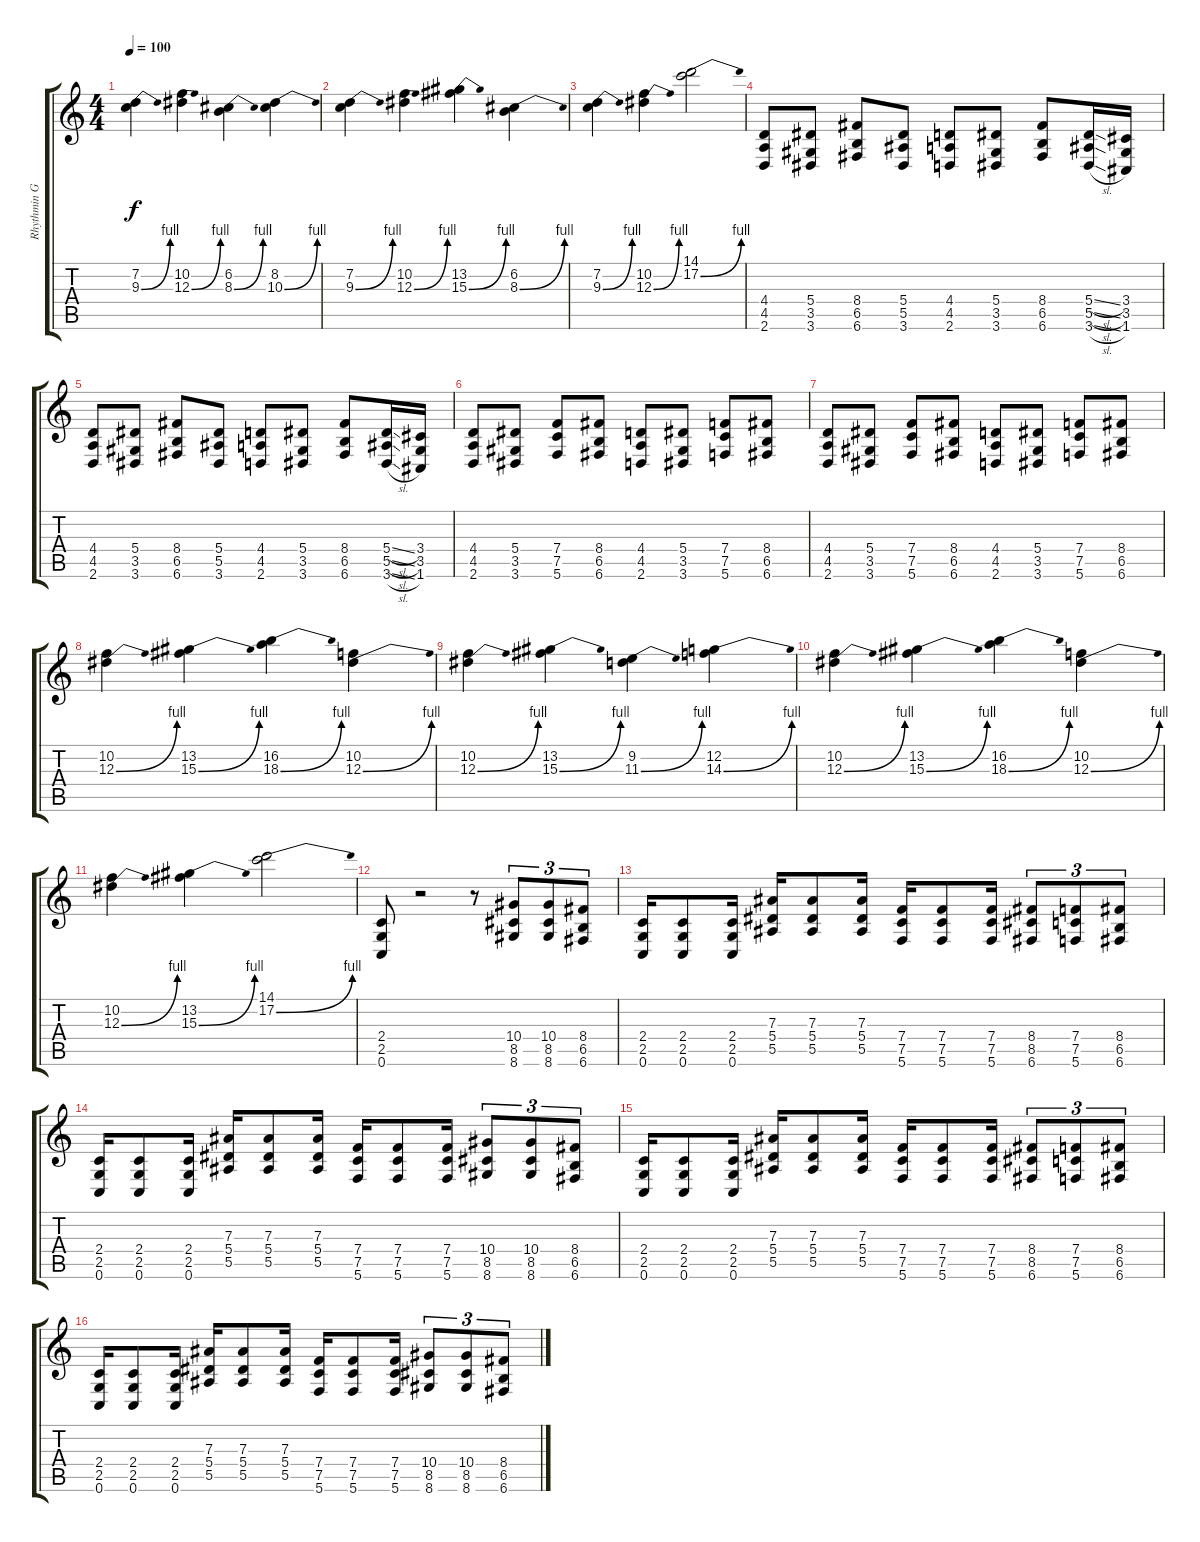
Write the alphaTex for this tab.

\track ("Rhythmin Guitar #1" "Rhythmin G") {instrument overdrivenguitar}
\staff {score tabs}
\tuning (C4 G3 Eb3 Bb2 F2 C2) {hide}
\ts (4 4)
\tempo 100
\clef g2
\ks c
(7.2 9.3{be (bend 0 0 60 4)}).4{dy f} (10.2 12.3{be (bend 0 0 60 4)}).4 (6.2 8.3{be (bend 0 0 60 4)}).4 (8.2 10.3{be (bend 0 0 60 4)}).4 |
(7.2 9.3{be (bend 0 0 60 4)}).4 (10.2 12.3{be (bend 0 0 60 4)}).4 (13.2 15.3{be (bend 0 0 60 4)}).4 (6.2 8.3{be (bend 0 0 60 4)}).4 |
(7.2 9.3{be (bend 0 0 60 4)}).4 (10.2 12.3{be (bend 0 0 60 4)}).4 (14.1 17.2{be (bend 0 0 60 4)}).2 |
(4.4 4.5 2.6).8 (5.4 3.5 3.6).8 (8.4 6.5 6.6).8 (5.4 5.5 3.6).8 (4.4 4.5 2.6).8 (5.4 3.5 3.6).8 (8.4 6.5 6.6).8 (5.4{sl} 5.5{sl} 3.6{sl}).16 (3.4 3.5 1.6).16 |
(4.4 4.5 2.6).8 (5.4 3.5 3.6).8 (8.4 6.5 6.6).8 (5.4 5.5 3.6).8 (4.4 4.5 2.6).8 (5.4 3.5 3.6).8 (8.4 6.5 6.6).8 (5.4{sl} 5.5{sl} 3.6{sl}).16 (3.4 3.5 1.6).16 |
(4.4 4.5 2.6).8 (5.4 3.5 3.6).8 (7.4 7.5 5.6).8 (8.4 6.5 6.6).8 (4.4 4.5 2.6).8 (5.4 3.5 3.6).8 (7.4 7.5 5.6).8 (8.4 6.5 6.6).8 |
(4.4 4.5 2.6).8 (5.4 3.5 3.6).8 (7.4 7.5 5.6).8 (8.4 6.5 6.6).8 (4.4 4.5 2.6).8 (5.4 3.5 3.6).8 (7.4 7.5 5.6).8 (8.4 6.5 6.6).8 |
(10.2 12.3{be (bend 0 0 60 4)}).4 (13.2 15.3{be (bend 0 0 60 4)}).4 (16.2 18.3{be (bend 0 0 60 4)}).4 (10.2 12.3{be (bend 0 0 60 4)}).4 |
(10.2 12.3{be (bend 0 0 60 4)}).4 (13.2 15.3{be (bend 0 0 60 4)}).4 (9.2 11.3{be (bend 0 0 60 4)}).4 (12.2 14.3{be (bend 0 0 60 4)}).4 |
(10.2 12.3{be (bend 0 0 60 4)}).4 (13.2 15.3{be (bend 0 0 60 4)}).4 (16.2 18.3{be (bend 0 0 60 4)}).4 (10.2 12.3{be (bend 0 0 60 4)}).4 |
(10.2 12.3{be (bend 0 0 60 4)}).4 (13.2 15.3{be (bend 0 0 60 4)}).4 (14.1 17.2{be (bend 0 0 60 4)}).2 |
(2.4 2.5 0.6).8 r.2 r.8 (10.4 8.5 8.6).8{tu (3 2)} (10.4 8.5 8.6).8{tu (3 2)} (8.4 6.5 6.6).8{tu (3 2)} |
(2.4 2.5 0.6).16 (2.4 2.5 0.6).8 (2.4 2.5 0.6).16 (7.3 5.4 5.5).16 (7.3 5.4 5.5).8 (7.3 5.4 5.5).16 (7.4 7.5 5.6).16 (7.4 7.5 5.6).8 (7.4 7.5 5.6).16 (8.4 8.5 6.6).8{tu (3 2)} (7.4 7.5 5.6).8{tu (3 2)} (8.4 6.5 6.6).8{tu (3 2)} |
(2.4 2.5 0.6).16 (2.4 2.5 0.6).8 (2.4 2.5 0.6).16 (7.3 5.4 5.5).16 (7.3 5.4 5.5).8 (7.3 5.4 5.5).16 (7.4 7.5 5.6).16 (7.4 7.5 5.6).8 (7.4 7.5 5.6).16 (10.4 8.5 8.6).8{tu (3 2)} (10.4 8.5 8.6).8{tu (3 2)} (8.4 6.5 6.6).8{tu (3 2)} |
(2.4 2.5 0.6).16 (2.4 2.5 0.6).8 (2.4 2.5 0.6).16 (7.3 5.4 5.5).16 (7.3 5.4 5.5).8 (7.3 5.4 5.5).16 (7.4 7.5 5.6).16 (7.4 7.5 5.6).8 (7.4 7.5 5.6).16 (8.4 8.5 6.6).8{tu (3 2)} (7.4 7.5 5.6).8{tu (3 2)} (8.4 6.5 6.6).8{tu (3 2)} |
(2.4 2.5 0.6).16 (2.4 2.5 0.6).8 (2.4 2.5 0.6).16 (7.3 5.4 5.5).16 (7.3 5.4 5.5).8 (7.3 5.4 5.5).16 (7.4 7.5 5.6).16 (7.4 7.5 5.6).8 (7.4 7.5 5.6).16 (10.4 8.5 8.6).8{tu (3 2)} (10.4 8.5 8.6).8{tu (3 2)} (8.4 6.5 6.6).8{tu (3 2)}
